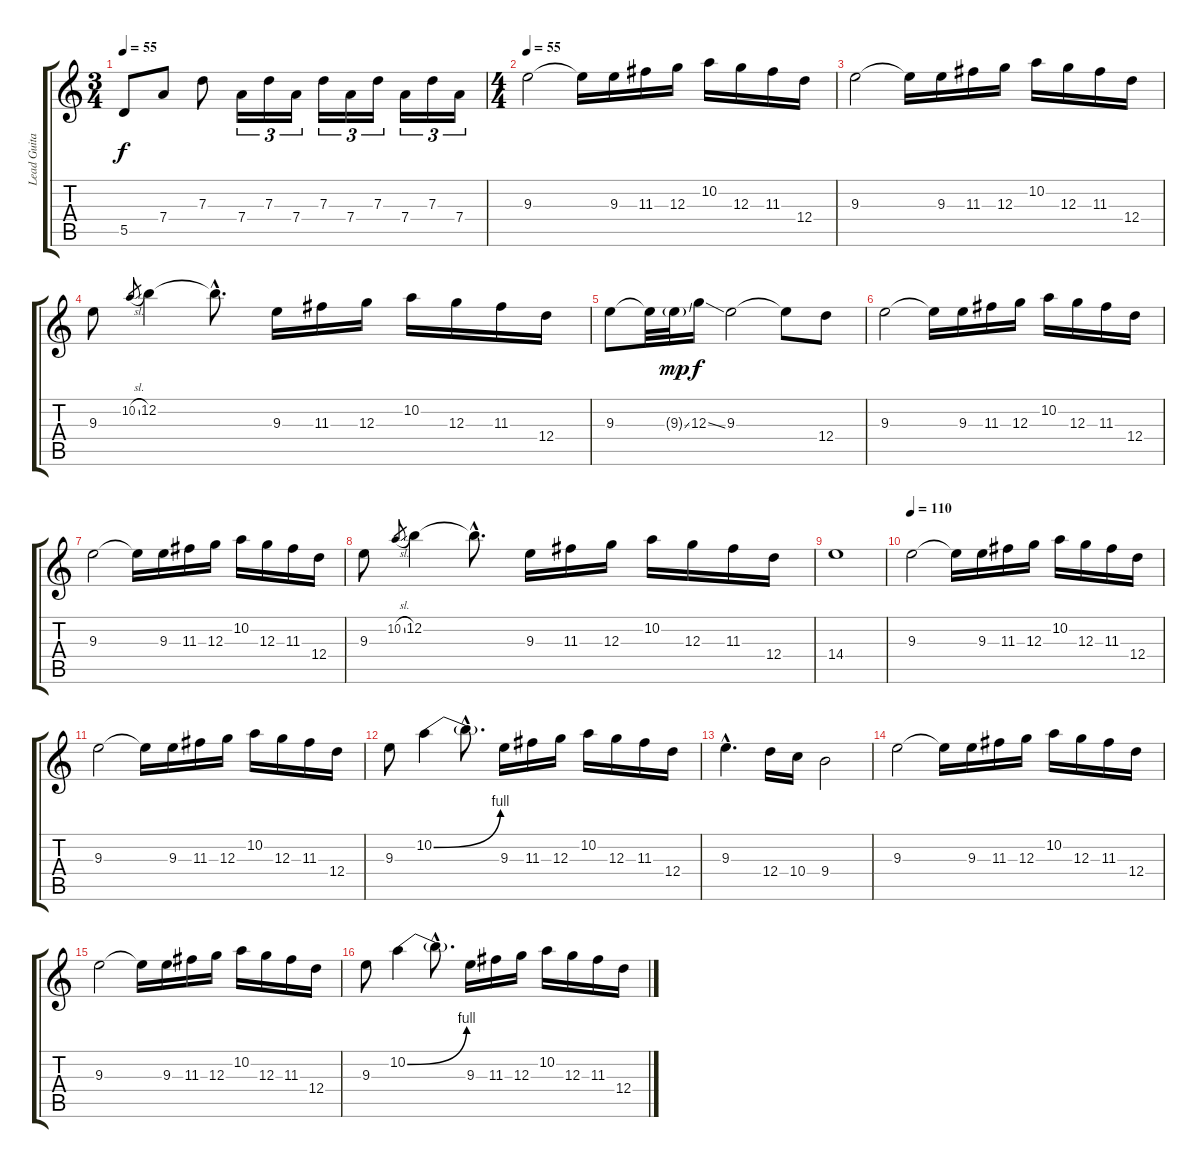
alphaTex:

\track ("Lead Guitar" "Lead Guita") {instrument distortionguitar}
\staff {score tabs}
\tuning (E4 B3 G3 D3 A2 E2) {hide}
\ts (3 4)
\tempo 55
\clef g2
\ks c
5.5.8{dy f} 7.4.8 7.3.8 7.4.16{tu (3 2)} 7.3.16{tu (3 2)} 7.4.16{tu (3 2)} 7.3.16{tu (3 2)} 7.4.16{tu (3 2)} 7.3.16{tu (3 2)} 7.4.16{tu (3 2)} 7.3.16{tu (3 2)} 7.4.16{tu (3 2)} |
\ts (4 4)
\tempo 55
9.3.2{volume 16 instrument distortionguitar} 9.3{t}.16 9.3.16 11.3.16 12.3.16 10.2.16 12.3.16 11.3.16 12.4.16 |
9.3.2 9.3{t}.16 9.3.16 11.3.16 12.3.16 10.2.16 12.3.16 11.3.16 12.4.16 |
9.3.8 10.2{sl}.8{gr} 12.2.4 12.2{hac t}.8{d} 9.3.16 11.3.16 12.3.16 10.2.16 12.3.16 11.3.16 12.4.16 |
9.3.8 9.3{t}.32 9.3{ss g}.32{dy mp} 12.3{ss}.16{dy f} 9.3.2 9.3{t}.8 12.4.8 |
9.3.2 9.3{t}.16 9.3.16 11.3.16 12.3.16 10.2.16 12.3.16 11.3.16 12.4.16 |
9.3.2 9.3{t}.16 9.3.16 11.3.16 12.3.16 10.2.16 12.3.16 11.3.16 12.4.16 |
9.3.8 10.2{sl}.8{gr} 12.2.4 12.2{hac t}.8{d} 9.3.16 11.3.16 12.3.16 10.2.16 12.3.16 11.3.16 12.4.16 |
14.4.1 |
\tempo 110
9.3.2 9.3{t}.16 9.3.16 11.3.16 12.3.16 10.2.16 12.3.16 11.3.16 12.4.16 |
9.3.2 9.3{t}.16 9.3.16 11.3.16 12.3.16 10.2.16 12.3.16 11.3.16 12.4.16 |
9.3.8 10.2{be (bend 0 0 60 4)}.4 10.2{hac t}.8{d} 9.3.16 11.3.16 12.3.16 10.2.16 12.3.16 11.3.16 12.4.16 |
9.3{hac}.4{d} 12.4.16 10.4.16 9.4.2 |
9.3.2 9.3{t}.16 9.3.16 11.3.16 12.3.16 10.2.16 12.3.16 11.3.16 12.4.16 |
9.3.2 9.3{t}.16 9.3.16 11.3.16 12.3.16 10.2.16 12.3.16 11.3.16 12.4.16 |
9.3.8 10.2{be (bend 0 0 60 4)}.4 10.2{hac t}.8{d} 9.3.16 11.3.16 12.3.16 10.2.16 12.3.16 11.3.16 12.4.16
